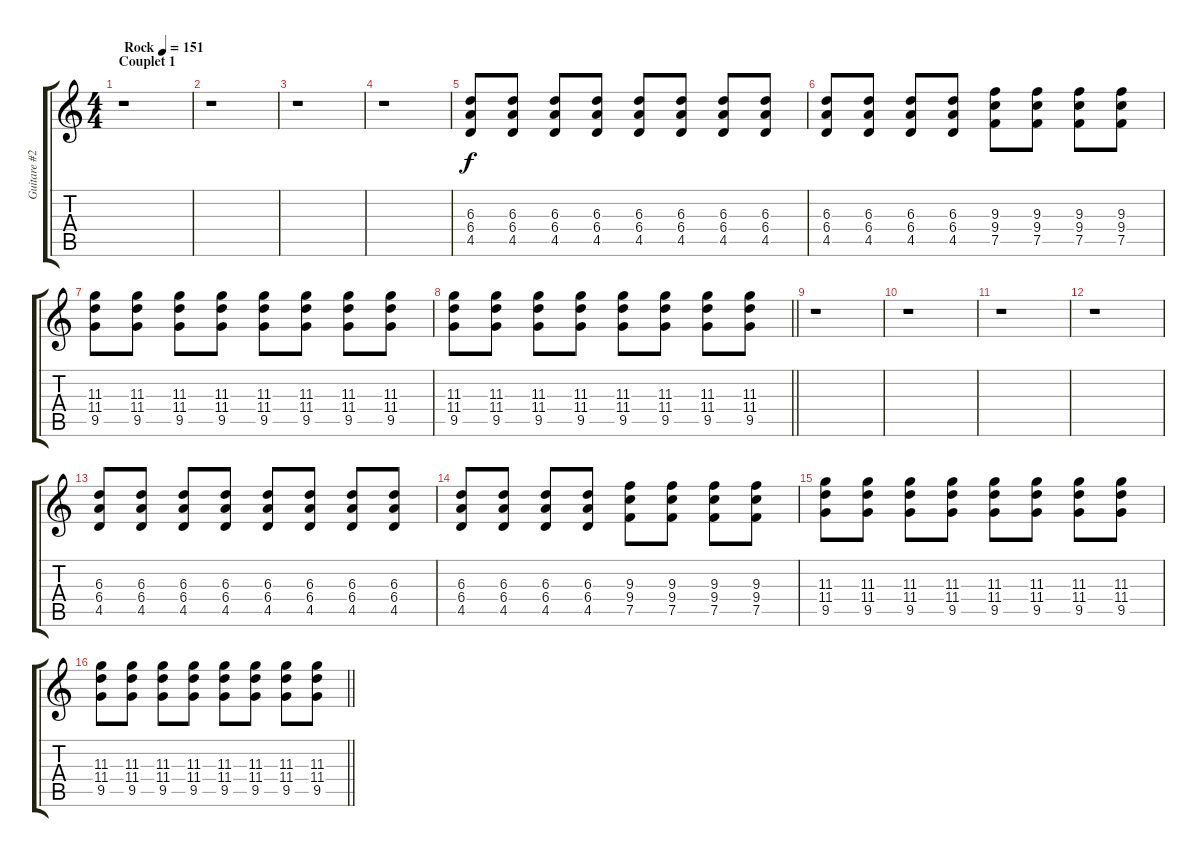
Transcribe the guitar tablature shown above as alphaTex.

\track ("Guitare #2" "Guitare #2") {instrument overdrivenguitar}
\staff {score tabs}
\tuning (C4 C4 Ab3 Eb3 Bb2 F2) {hide}
\ts (4 4)
\section ("" "Couplet 1")
\tempo (151 "Rock")
\clef g2
\ks c
r.1{dy f instrument overdrivenguitar} |
r.1 |
r.1 |
r.1 |
(6.3 6.4 4.5).8 (6.3 6.4 4.5).8 (6.3 6.4 4.5).8 (6.3 6.4 4.5).8 (6.3 6.4 4.5).8 (6.3 6.4 4.5).8 (6.3 6.4 4.5).8 (6.3 6.4 4.5).8 |
(6.3 6.4 4.5).8 (6.3 6.4 4.5).8 (6.3 6.4 4.5).8 (6.3 6.4 4.5).8 (9.3 9.4 7.5).8 (9.3 9.4 7.5).8 (9.3 9.4 7.5).8 (9.3 9.4 7.5).8 |
(11.3 11.4 9.5).8 (11.3 11.4 9.5).8 (11.3 11.4 9.5).8 (11.3 11.4 9.5).8 (11.3 11.4 9.5).8 (11.3 11.4 9.5).8 (11.3 11.4 9.5).8 (11.3 11.4 9.5).8 |
\barLineRight lightlight
(11.3 11.4 9.5).8 (11.3 11.4 9.5).8 (11.3 11.4 9.5).8 (11.3 11.4 9.5).8 (11.3 11.4 9.5).8 (11.3 11.4 9.5).8 (11.3 11.4 9.5).8 (11.3 11.4 9.5).8 |
r.1 |
r.1 |
r.1 |
r.1 |
(6.3 6.4 4.5).8 (6.3 6.4 4.5).8 (6.3 6.4 4.5).8 (6.3 6.4 4.5).8 (6.3 6.4 4.5).8 (6.3 6.4 4.5).8 (6.3 6.4 4.5).8 (6.3 6.4 4.5).8 |
(6.3 6.4 4.5).8 (6.3 6.4 4.5).8 (6.3 6.4 4.5).8 (6.3 6.4 4.5).8 (9.3 9.4 7.5).8 (9.3 9.4 7.5).8 (9.3 9.4 7.5).8 (9.3 9.4 7.5).8 |
(11.3 11.4 9.5).8 (11.3 11.4 9.5).8 (11.3 11.4 9.5).8 (11.3 11.4 9.5).8 (11.3 11.4 9.5).8 (11.3 11.4 9.5).8 (11.3 11.4 9.5).8 (11.3 11.4 9.5).8 |
\barLineRight lightlight
(11.3 11.4 9.5).8 (11.3 11.4 9.5).8 (11.3 11.4 9.5).8 (11.3 11.4 9.5).8 (11.3 11.4 9.5).8 (11.3 11.4 9.5).8 (11.3 11.4 9.5).8 (11.3 11.4 9.5).8
